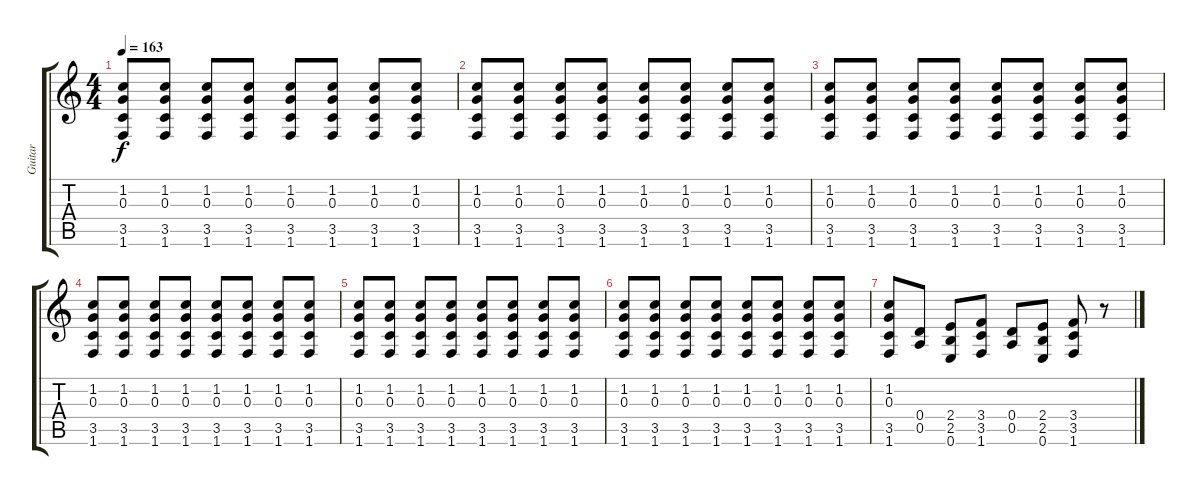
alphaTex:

\track ("Guitar" "Guitar") {instrument overdrivenguitar}
\staff {score tabs}
\tuning (E4 B3 G3 D3 A2 E2) {hide}
\ts (4 4)
\tempo 163
\clef g2
\ks c
(1.2 0.3 3.5 1.6).8{dy f} (1.2 0.3 3.5 1.6).8 (1.2 0.3 3.5 1.6).8 (1.2 0.3 3.5 1.6).8 (1.2 0.3 3.5 1.6).8 (1.2 0.3 3.5 1.6).8 (1.2 0.3 3.5 1.6).8 (1.2 0.3 3.5 1.6).8 |
(1.2 0.3 3.5 1.6).8 (1.2 0.3 3.5 1.6).8 (1.2 0.3 3.5 1.6).8 (1.2 0.3 3.5 1.6).8 (1.2 0.3 3.5 1.6).8 (1.2 0.3 3.5 1.6).8 (1.2 0.3 3.5 1.6).8 (1.2 0.3 3.5 1.6).8 |
(1.2 0.3 3.5 1.6).8 (1.2 0.3 3.5 1.6).8 (1.2 0.3 3.5 1.6).8 (1.2 0.3 3.5 1.6).8 (1.2 0.3 3.5 1.6).8 (1.2 0.3 3.5 1.6).8 (1.2 0.3 3.5 1.6).8 (1.2 0.3 3.5 1.6).8 |
(1.2 0.3 3.5 1.6).8 (1.2 0.3 3.5 1.6).8 (1.2 0.3 3.5 1.6).8 (1.2 0.3 3.5 1.6).8 (1.2 0.3 3.5 1.6).8 (1.2 0.3 3.5 1.6).8 (1.2 0.3 3.5 1.6).8 (1.2 0.3 3.5 1.6).8 |
(1.2 0.3 3.5 1.6).8 (1.2 0.3 3.5 1.6).8 (1.2 0.3 3.5 1.6).8 (1.2 0.3 3.5 1.6).8 (1.2 0.3 3.5 1.6).8 (1.2 0.3 3.5 1.6).8 (1.2 0.3 3.5 1.6).8 (1.2 0.3 3.5 1.6).8 |
(1.2 0.3 3.5 1.6).8 (1.2 0.3 3.5 1.6).8 (1.2 0.3 3.5 1.6).8 (1.2 0.3 3.5 1.6).8 (1.2 0.3 3.5 1.6).8 (1.2 0.3 3.5 1.6).8 (1.2 0.3 3.5 1.6).8 (1.2 0.3 3.5 1.6).8 |
(1.2 0.3 3.5 1.6).8 (0.4 0.5).8 (2.4 2.5 0.6).8 (3.4 3.5 1.6).8 (0.4 0.5).8 (2.4 2.5 0.6).8 (3.4 3.5 1.6).8 r.8
